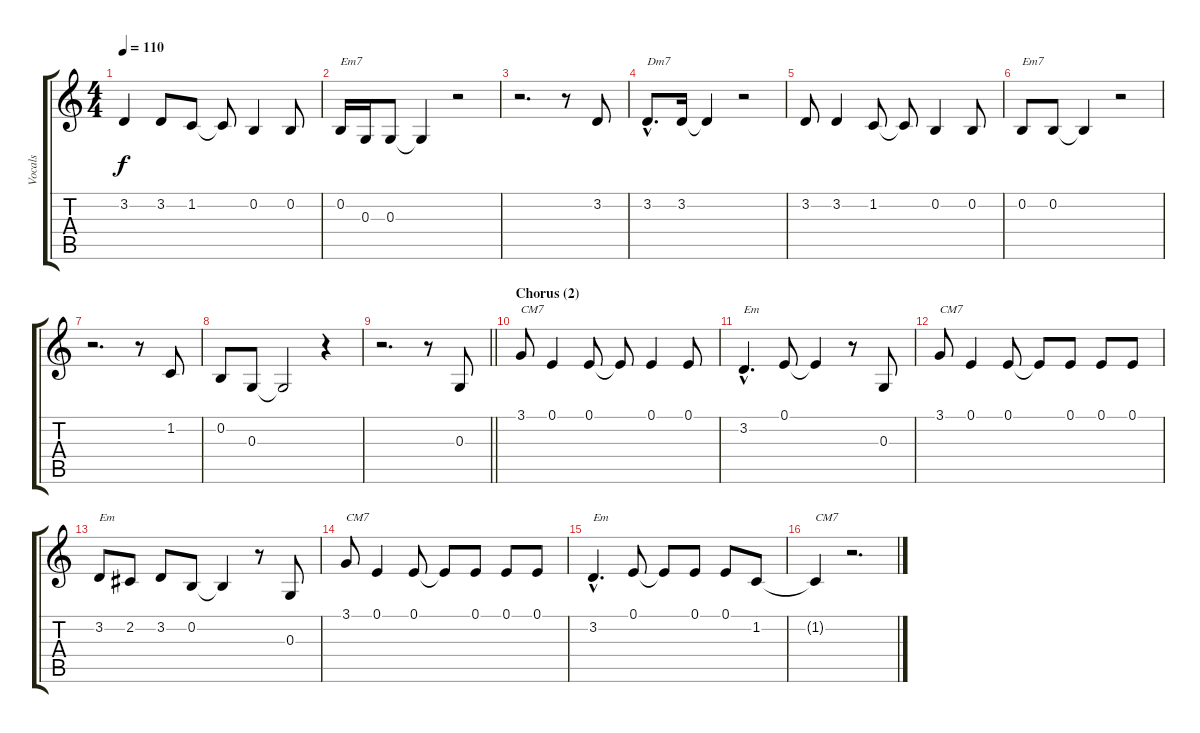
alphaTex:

\track ("Vocals" "Vocals") {instrument sopranosax}
\staff {score tabs}
\tuning (E4 B3 G3 D3 A2 E2) {hide}
\ts (4 4)
\tempo 110
\clef g2
\ks c
3.2.4{dy f} 3.2.8 1.2.8 1.2{t}.8 0.2.4 0.2.8 |
0.2.16{txt "Em7"} 0.3.16 0.3.8 0.3{t}.4 r.2 |
r.2{d} r.8 3.2.8 |
3.2{hac}.8{d txt "Dm7"} 3.2.16 3.2{t}.4 r.2 |
3.2.8 3.2.4 1.2.8 1.2{t}.8 0.2.4 0.2.8 |
0.2.8{txt "Em7"} 0.2.8 0.2{t}.4 r.2 |
r.2{d} r.8 1.2.8 |
0.2.8 0.3.8 0.3{t}.2 r.4 |
\barLineRight lightlight
r.2{d} r.8 0.3.8 |
\section ("" "Chorus (2)")
3.1.8{txt "CM7"} 0.1.4 0.1.8 0.1{t}.8 0.1.4 0.1.8 |
3.2{hac}.4{d txt "Em"} 0.1.8 0.1{t}.4 r.8 0.3.8 |
3.1.8{txt "CM7"} 0.1.4 0.1.8 0.1{t}.8 0.1.8 0.1.8 0.1.8 |
3.2.8{txt "Em"} 2.2.8 3.2.8 0.2.8 0.2{t}.4 r.8 0.3.8 |
3.1.8{txt "CM7"} 0.1.4 0.1.8 0.1{t}.8 0.1.8 0.1.8 0.1.8 |
3.2{hac}.4{d txt "Em"} 0.1.8 0.1{t}.8 0.1.8 0.1.8 1.2.8 |
1.2{t}.4{txt "CM7"} r.2{d}
